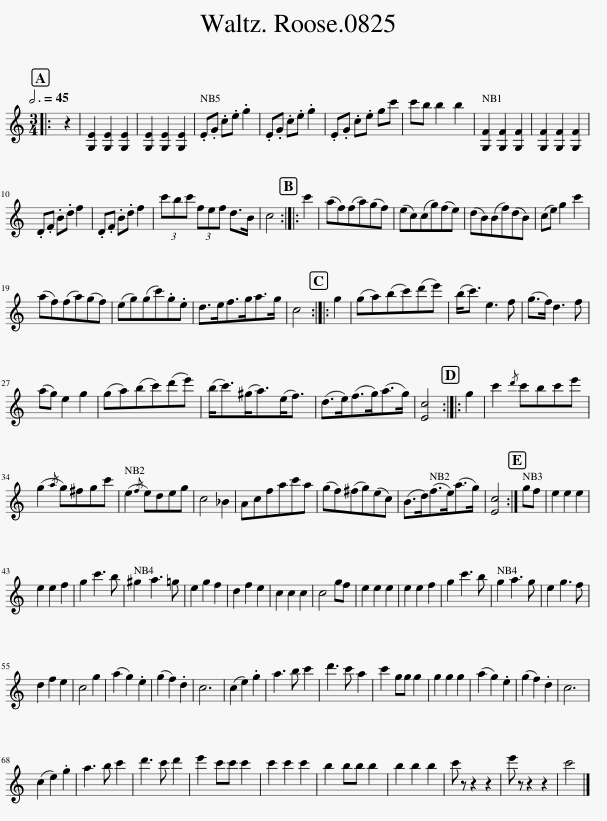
X:1
L:1/8
Q:3/4=45
M:3/4
I:linebreak $
K:C
V:1 treble
V:1
|: z2 | [G,E]2 [G,E]2 [G,E]2 | [G,E]2 [G,E]2 [G,E]2 | .E.G .c.e .g2 | .E.G .c.e .g2 | %5
 .E.G .c.e gc' | c'b b2 b2 | [G,F]2 [G,F]2 [G,F]2 | [G,F]2 [G,F]2 [G,F]2 |$ .D.F .B.d f2 | %10
 .D.F .B.d f2 | (3c'bc' (3fef d>B | c4 :: c'2 | (af)(fa)(gf) | %15
 (ec)(cg)(fe) | (dB)(Bf)(dB) | (ce) g2 c'2 |$ (af)(fa)(gf) | (eg)(gc').g.e | %20
 d>ef>ga>g | c4 :: g2 | (ga)(bc')(d'e') | (b<c') e3 f | %25
 (g>f) d3 f |$ (ag) e2 g2 | (ga)(bc')(d'e') | (b<c')(^g<a)(e<f) | (d>e)(f>g)(a>g) | %30
 [Ec]4 :: g2 | c'2{/d'} c'bc'e' |$ (g2{/a} g)^fgc' | (e2{/f} e)deg | %35
 c4 _B2 | Acfac'a | (gf)(^fg)(ec) | (B>d)(f>e)(a>g) | [Ec]4 :| %40
 gf | e2 e2 e2 |$ e2 e2 f2 | g2 c'3 b | ^g2 a3 =g | %45
 e2 g2 f2 | d2 f2 e2 | c2 c2 c2 | c4 gf | e2 e2 e2 | %50
 e2 e2 f2 | g2 c'3 b | g2 a3 g | e2 g3 f |$ d2 f2 e2 | %55
 c4 g2 | (a2 g2) .e2 | (g2 f2) .d2 | c6 | (c2 e2) .g2 | %60
 a3 b c'2 | d'3 c' a2 | c'2 gg g2 | g2 g2 g2 | (a2 g2) .e2 | %65
 (g2 f2) .d2 | c6 |$ (c2 e2) .g2 | a3 b c'2 | d'3 c' d'2 | %70
 e'2 c'c' c'2 | c'2 c'2 c'2 | b2 bb b2 | b2 b2 b2 | c' z z2 z2 | %75
 e' z z2 z2 | c'4 |] %77
